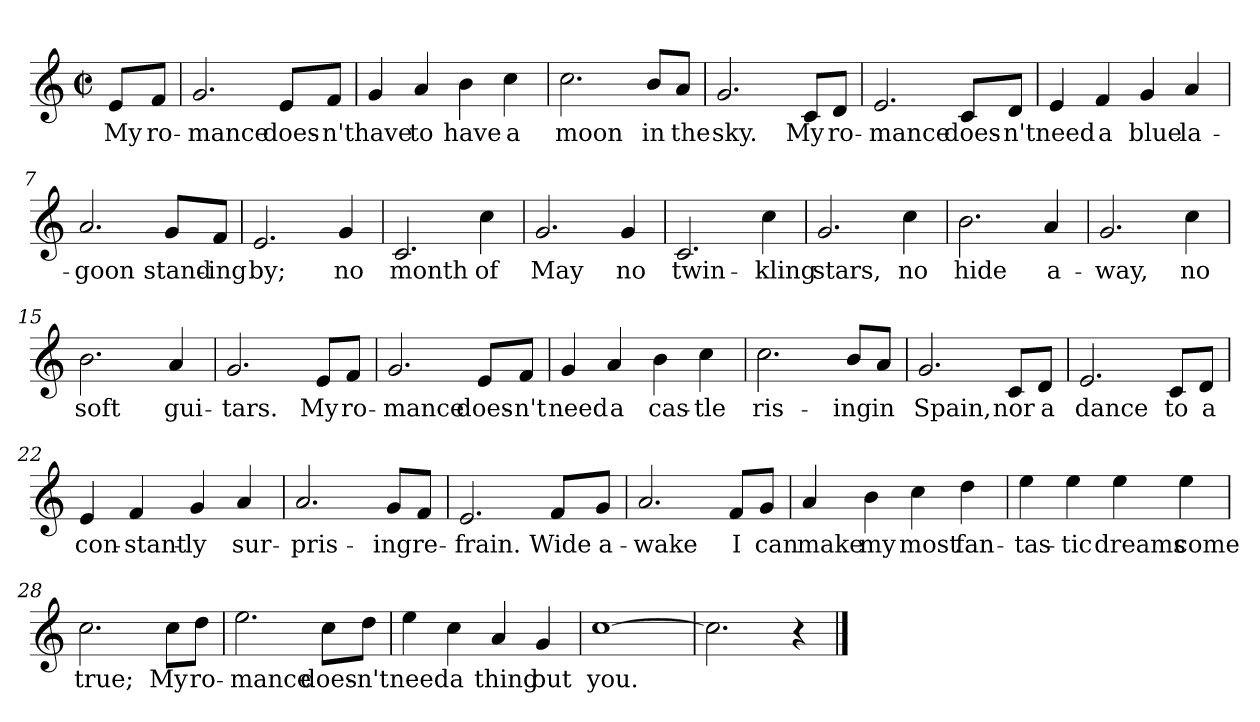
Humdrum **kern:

**kern	**text
*part1	*part1
*staff1	*staff1
*clefG2	*
*k[]	*
*C:	*
*M2/2	*
*met(c|)	*
=	=
!	!LO:LY:b
8e/L	My
!	!LO:LY:b
8f/J	ro-
=1	=1
!	!LO:LY:b
2.g/	-mance
!	!LO:LY:b
8e/L	does-
!	!LO:LY:b
8f/J	-n't
=2	=2
!	!LO:LY:b
4g/	have
!	!LO:LY:b
4a/	to
!	!LO:LY:b
4b\	have
!	!LO:LY:b
4cc\	a
=3	=3
!	!LO:LY:b
2.cc\	moon
!	!LO:LY:b
8b/L	in
!	!LO:LY:b
8a/J	the
=4	=4
!	!LO:LY:b
2.g/	sky.
!	!LO:LY:b
8c/L	My
!	!LO:LY:b
8d/J	ro-
!!LO:LB:g=z
=5	=5
!	!LO:LY:b
2.e/	-mance
!	!LO:LY:b
8c/L	does-
!	!LO:LY:b
8d/J	-n't
=6	=6
!	!LO:LY:b
4e/	need
!	!LO:LY:b
4f/	a
!	!LO:LY:b
4g/	blue
!	!LO:LY:b
4a/	la-
=7	=7
!	!LO:LY:b
2.a/	-goon
!	!LO:LY:b
8g/L	stand-
!	!LO:LY:b
8f/J	-ing
=8	=8
!	!LO:LY:b
2.e/	by;
!	!LO:LY:b
4g/	no
=9	=9
!	!LO:LY:b
2.c/	month
!	!LO:LY:b
4cc\	of
!!LO:LB:g=z
=10	=10
!	!LO:LY:b
2.g/	May
!	!LO:LY:b
4g/	no
=11	=11
!	!LO:LY:b
2.c/	twin-
!	!LO:LY:b
4cc\	-kling
=12	=12
!	!LO:LY:b
2.g/	stars,
!	!LO:LY:b
4cc\	no
=13	=13
!	!LO:LY:b
2.b\	hide
!	!LO:LY:b
4a/	a-
=14	=14
!	!LO:LY:b
2.g/	-way,
!	!LO:LY:b
4cc\	no
=15	=15
!	!LO:LY:b
2.b\	soft
!	!LO:LY:b
4a/	gui-
!!LO:LB:g=z
=16	=16
!	!LO:LY:b
2.g/	-tars.
!	!LO:LY:b
8e/L	My
!	!LO:LY:b
8f/J	ro-
=17	=17
!	!LO:LY:b
2.g/	-mance
!	!LO:LY:b
8e/L	does-
!	!LO:LY:b
8f/J	-n't
=18	=18
!	!LO:LY:b
4g/	need
!	!LO:LY:b
4a/	a
!	!LO:LY:b
4b\	cas-
!	!LO:LY:b
4cc\	-tle
=19	=19
!	!LO:LY:b
2.cc\	ris-
!	!LO:LY:b
8b/L	-ing
!	!LO:LY:b
8a/J	in
=20	=20
!	!LO:LY:b
2.g/	Spain,
!	!LO:LY:b
8c/L	nor
!	!LO:LY:b
8d/J	a
=21	=21
!	!LO:LY:b
2.e/	dance
!	!LO:LY:b
8c/L	to
!	!LO:LY:b
8d/J	a
!!LO:LB:g=z
=22	=22
!	!LO:LY:b
4e/	con-
!	!LO:LY:b
4f/	-stant-
!	!LO:LY:b
4g/	-ly
!	!LO:LY:b
4a/	sur-
=23	=23
!	!LO:LY:b
2.a/	-pris-
!	!LO:LY:b
8g/L	-ing
!	!LO:LY:b
8f/J	re-
=24	=24
!	!LO:LY:b
2.e/	-frain.
!	!LO:LY:b
8f/L	Wide
!	!LO:LY:b
8g/J	a-
=25	=25
!	!LO:LY:b
2.a/	-wake
!	!LO:LY:b
8f/L	I
!	!LO:LY:b
8g/J	can
=26	=26
!	!LO:LY:b
4a/	make
!	!LO:LY:b
4b\	my
!	!LO:LY:b
4cc\	most
!	!LO:LY:b
4dd\	fan-
!!LO:LB:g=z
=27	=27
!	!LO:LY:b
4ee\	-tas-
!	!LO:LY:b
4ee\	-tic
!	!LO:LY:b
4ee\	dreams
!	!LO:LY:b
4ee\	come
=28	=28
!	!LO:LY:b
2.cc\	true;
!	!LO:LY:b
8cc\L	My
!	!LO:LY:b
8dd\J	ro-
=29	=29
!	!LO:LY:b
2.ee\	-mance
!	!LO:LY:b
8cc\L	does-
!	!LO:LY:b
8dd\J	-n't
=30	=30
!	!LO:LY:b
4ee\	need
!	!LO:LY:b
4cc\	a
!	!LO:LY:b
4a/	thing
!	!LO:LY:b
4g/	but
=31	=31
!	!LO:LY:b
[1cc	you.
=32	=32
2.cc\]	.
4r	.
==	==
*-	*-
